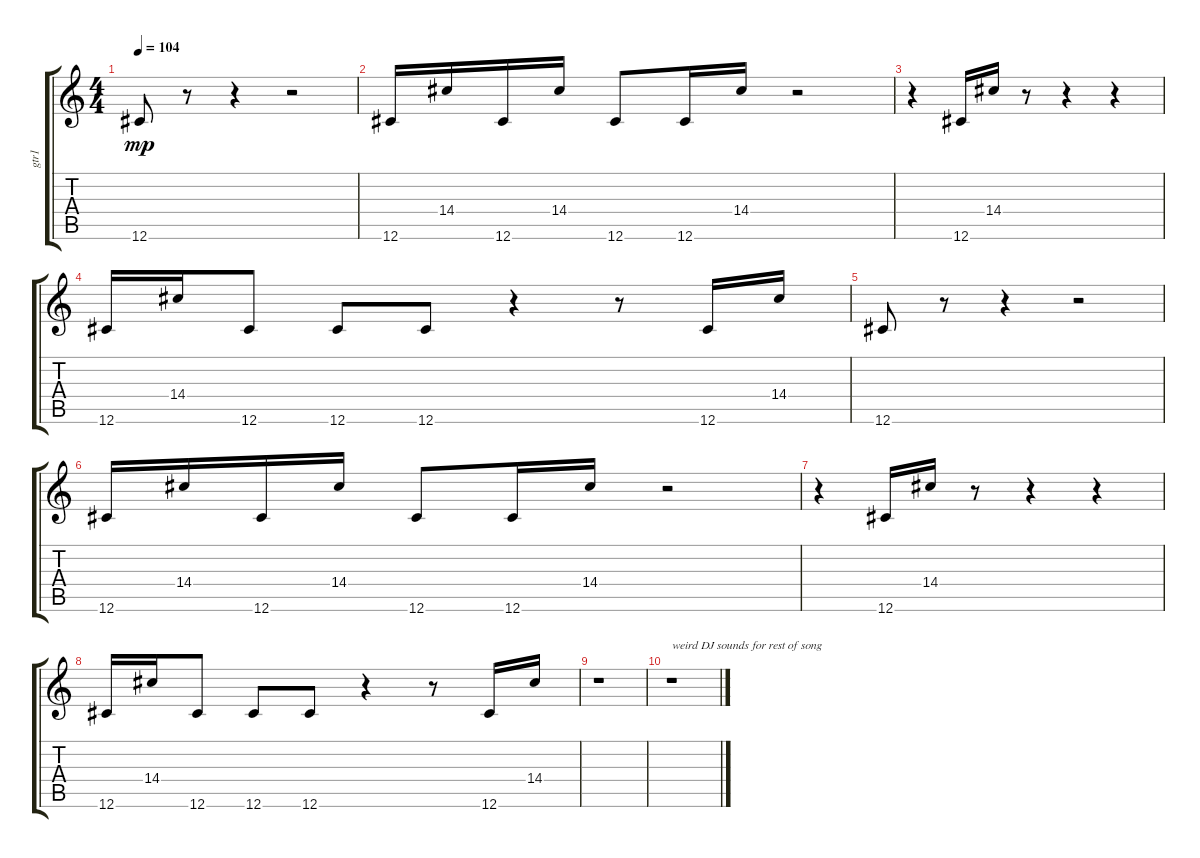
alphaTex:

\track ("gtr1" "gtr1") {instrument electricguitarclean}
\staff {score tabs}
\tuning (Db4 Ab3 E3 B2 Gb2 Db2) {hide}
\ts (4 4)
\tempo 104
\clef g2
\ks c
12.6.8{dy mp} r.8 r.4 r.2 |
12.6.16 14.4.16 12.6.16 14.4.16 12.6.8 12.6.16 14.4.16 r.2 |
r.4 12.6.16 14.4.16 r.8 r.4 r.4 |
12.6.16 14.4.16 12.6.8 12.6.8 12.6.8 r.4 r.8 12.6.16 14.4.16 |
12.6.8 r.8 r.4 r.2 |
12.6.16 14.4.16 12.6.16 14.4.16 12.6.8 12.6.16 14.4.16 r.2 |
r.4 12.6.16 14.4.16 r.8 r.4 r.4 |
12.6.16 14.4.16 12.6.8 12.6.8 12.6.8 r.4 r.8 12.6.16 14.4.16 |
r.1 |
r.1{txt "weird DJ sounds for rest of song"}
